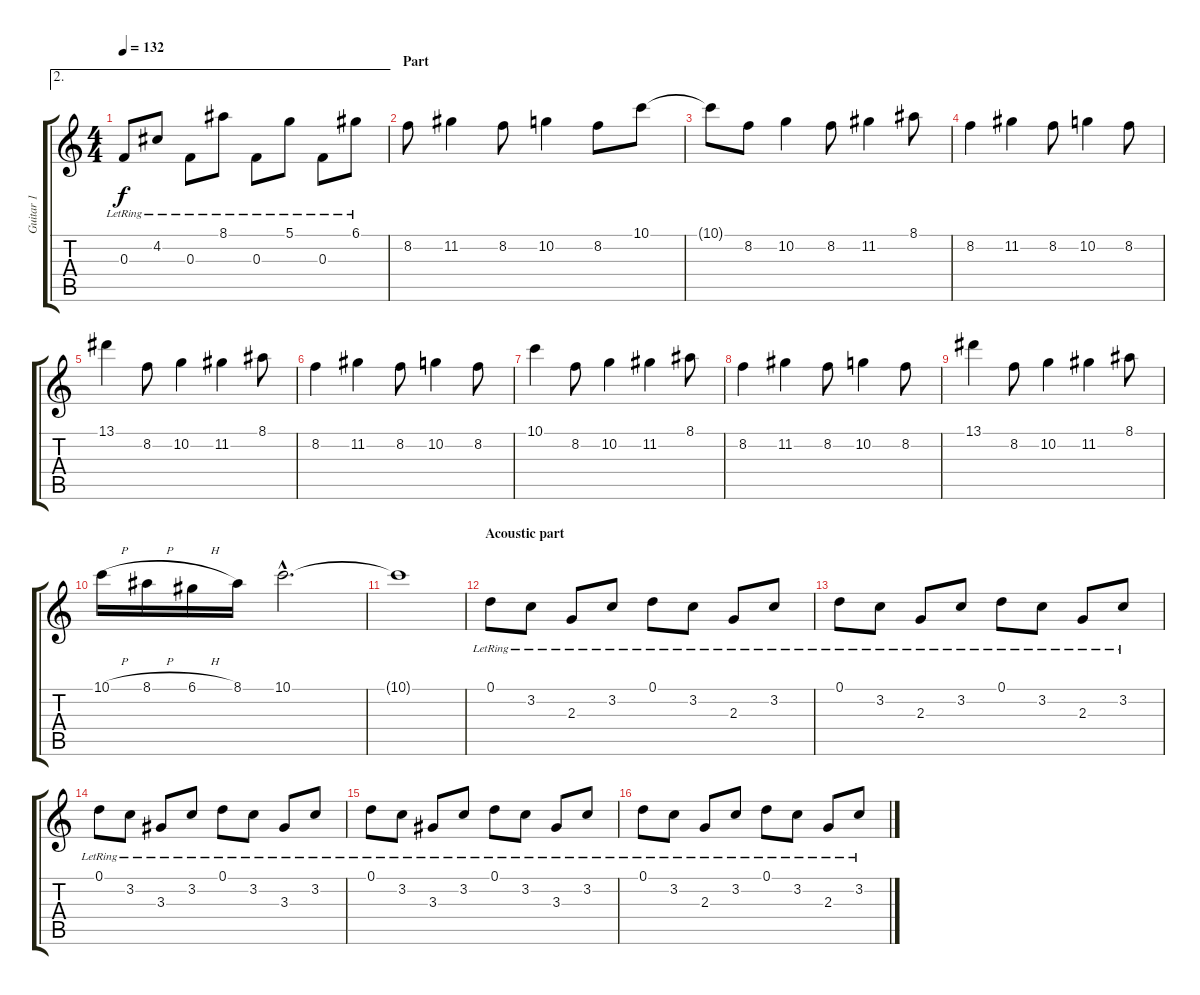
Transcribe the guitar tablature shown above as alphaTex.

\track ("Guitar 1" "Guitar 1") {instrument acousticguitarsteel}
\staff {score tabs}
\tuning (D4 A3 F3 C3 G2 D2) {hide}
\ae 2
\ts (4 4)
\tempo 132
\clef g2
\ks c
0.3{lr}.8{dy f} 4.2{lr}.8 0.3{lr}.8 8.1{lr}.8 0.3{lr}.8 5.1{lr}.8 0.3{lr}.8 6.1{lr}.8 |
\section ("" "Part")
8.2.8{volume 13 balance 8 instrument overdrivenguitar} 11.2.4 8.2.8 10.2.4 8.2.8 10.1.8 |
10.1{t}.8 8.2.8 10.2.4 8.2.8 11.2.4 8.1.8 |
8.2.4 11.2.4 8.2.8 10.2.4 8.2.8 |
13.1.4 8.2.8 10.2.4 11.2.4 8.1.8 |
8.2.4 11.2.4 8.2.8 10.2.4 8.2.8 |
10.1.4 8.2.8 10.2.4 11.2.4 8.1.8 |
8.2.4 11.2.4 8.2.8 10.2.4 8.2.8 |
13.1.4 8.2.8 10.2.4 11.2.4 8.1.8 |
10.1{h}.16 8.1{h}.16 6.1{h}.16 8.1.16 10.1{hac}.2{d volume 4} |
10.1{t}.1 |
\section ("" "Acoustic part")
0.1{lr}.8{volume 8 instrument acousticguitarsteel} 3.2{lr}.8 2.3{lr}.8 3.2{lr}.8 0.1{lr}.8 3.2{lr}.8 2.3{lr}.8 3.2{lr}.8 |
0.1{lr}.8 3.2{lr}.8 2.3{lr}.8 3.2{lr}.8 0.1{lr}.8 3.2{lr}.8 2.3{lr}.8 3.2{lr}.8 |
0.1{lr}.8 3.2{lr}.8 3.3{lr}.8 3.2{lr}.8 0.1{lr}.8 3.2{lr}.8 3.3{lr}.8 3.2{lr}.8 |
0.1{lr}.8 3.2{lr}.8 3.3{lr}.8 3.2{lr}.8 0.1{lr}.8 3.2{lr}.8 3.3{lr}.8 3.2{lr}.8 |
0.1{lr}.8 3.2{lr}.8 2.3{lr}.8 3.2{lr}.8 0.1{lr}.8 3.2{lr}.8 2.3{lr}.8 3.2{lr}.8
